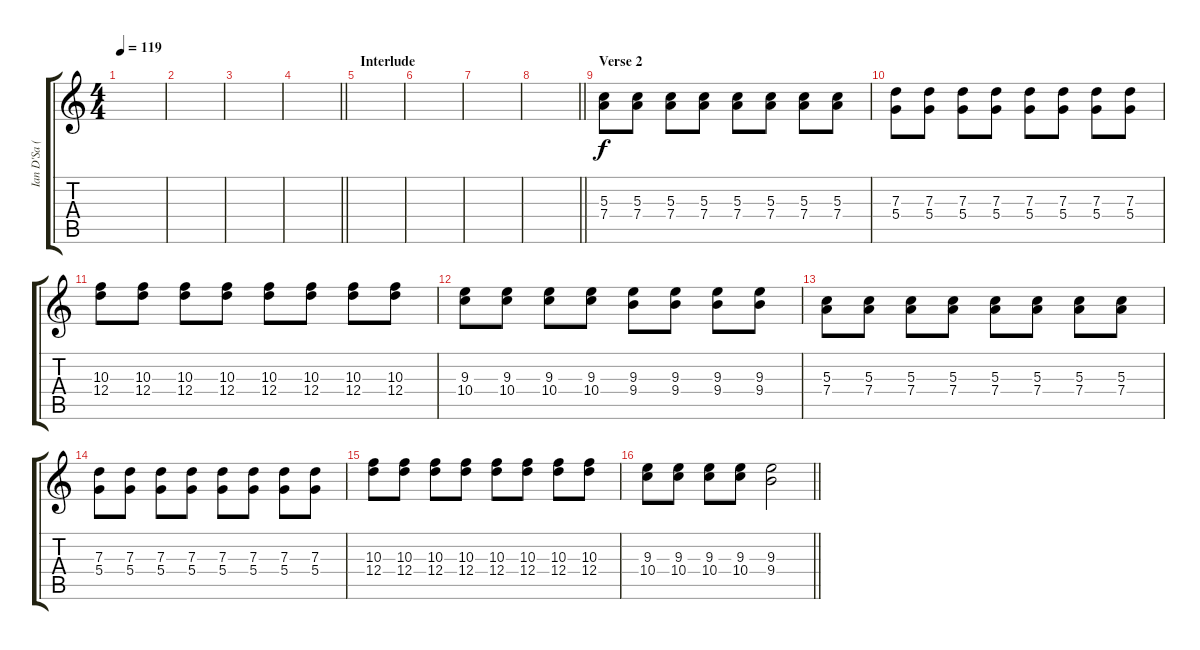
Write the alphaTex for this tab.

\track ("Ian D'Sa (Guitar 2)" "Ian D'Sa (") {instrument electricguitarclean}
\staff {score tabs}
\tuning (E4 B3 G3 D3 A2 D2) {hide}
\ts (4 4)
\tempo 119
\clef g2
\ks c
|
|
|
\barLineRight lightlight
|
\section ("" "Interlude")
|
|
|
\barLineRight lightlight
|
\section ("" "Verse 2")
(5.3 7.4).8 (5.3 7.4).8 (5.3 7.4).8 (5.3 7.4).8 (5.3 7.4).8 (5.3 7.4).8 (5.3 7.4).8 (5.3 7.4).8 |
(7.3 5.4).8 (7.3 5.4).8 (7.3 5.4).8 (7.3 5.4).8 (7.3 5.4).8 (7.3 5.4).8 (7.3 5.4).8 (7.3 5.4).8 |
(10.3 12.4).8 (10.3 12.4).8 (10.3 12.4).8 (10.3 12.4).8 (10.3 12.4).8 (10.3 12.4).8 (10.3 12.4).8 (10.3 12.4).8 |
(9.3 10.4).8 (9.3 10.4).8 (9.3 10.4).8 (9.3 10.4).8 (9.3 9.4).8 (9.3 9.4).8 (9.3 9.4).8 (9.3 9.4).8 |
(5.3 7.4).8 (5.3 7.4).8 (5.3 7.4).8 (5.3 7.4).8 (5.3 7.4).8 (5.3 7.4).8 (5.3 7.4).8 (5.3 7.4).8 |
(7.3 5.4).8 (7.3 5.4).8 (7.3 5.4).8 (7.3 5.4).8 (7.3 5.4).8 (7.3 5.4).8 (7.3 5.4).8 (7.3 5.4).8 |
(10.3 12.4).8 (10.3 12.4).8 (10.3 12.4).8 (10.3 12.4).8 (10.3 12.4).8 (10.3 12.4).8 (10.3 12.4).8 (10.3 12.4).8 |
\barLineRight lightlight
(9.3 10.4).8 (9.3 10.4).8 (9.3 10.4).8 (9.3 10.4).8 (9.3 9.4).2
